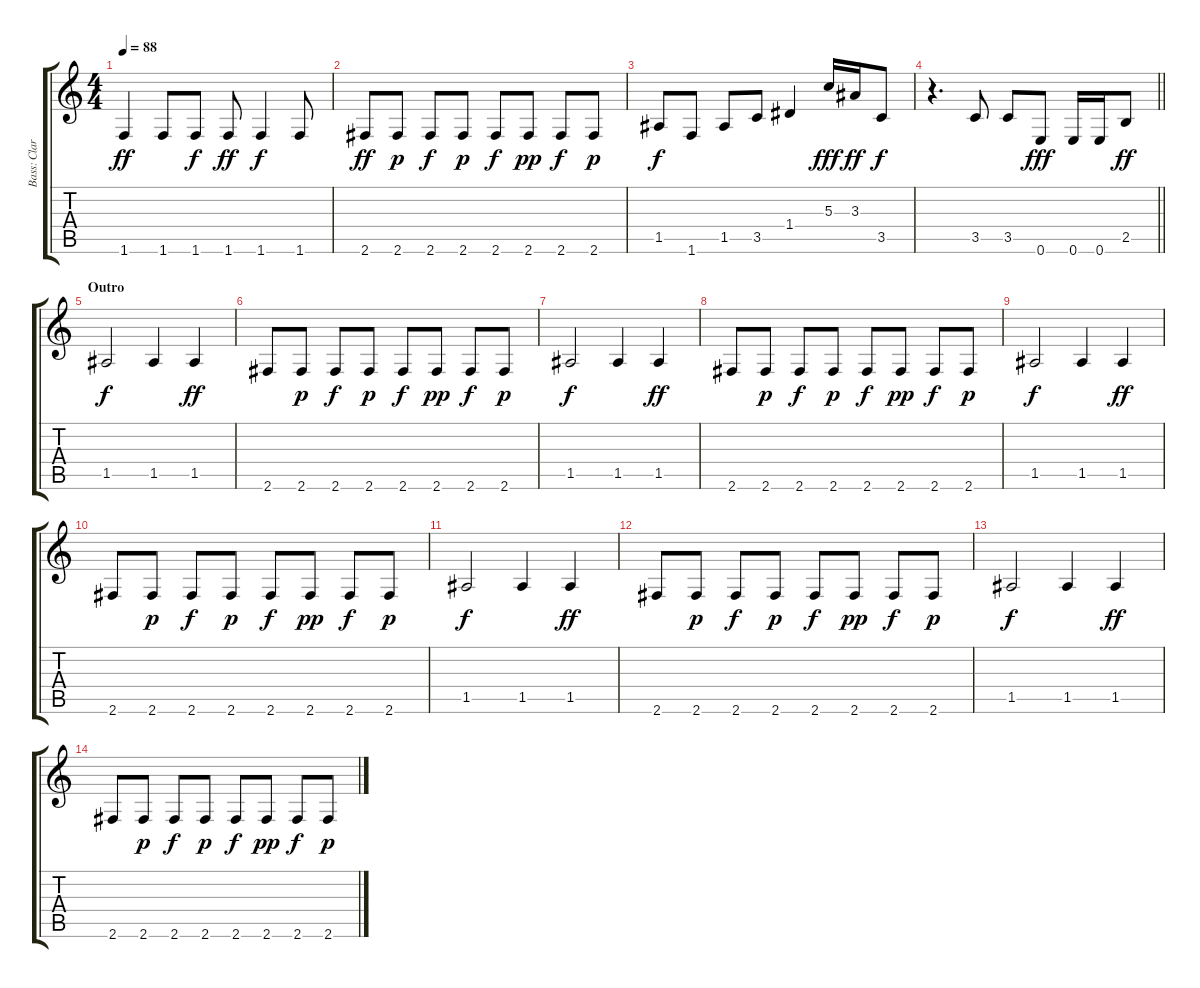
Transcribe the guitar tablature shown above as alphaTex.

\track ("Bass: Clarence Isabell" "Bass: Clar") {instrument electricbassfinger}
\staff {score tabs}
\tuning (E4 B3 G3 D3 A2 E2) {hide}
\ts (4 4)
\tempo 88
\clef g2
\ks c
1.6.4{dy ff} 1.6.8 1.6.8{dy f} 1.6.8{dy ff} 1.6.4{dy f} 1.6.8 |
2.6.8{dy ff} 2.6.8{dy p} 2.6.8{dy f} 2.6.8{dy p} 2.6.8{dy f} 2.6.8{dy pp} 2.6.8{dy f} 2.6.8{dy p} |
1.5.8{dy f} 1.6.8 1.5.8 3.5.8 1.4.4 5.3.16{dy fff} 3.3.16{dy ff} 3.5.8{dy f} |
\barLineRight lightlight
r.4{d} 3.5.8 3.5.8 0.6.8{dy fff} 0.6.16 0.6.16 2.5.8{dy ff} |
\section ("" "Outro")
1.5.2{dy f} 1.5.4 1.5.4{dy ff} |
2.6.8 2.6.8{dy p} 2.6.8{dy f} 2.6.8{dy p} 2.6.8{dy f} 2.6.8{dy pp} 2.6.8{dy f} 2.6.8{dy p} |
1.5.2{dy f} 1.5.4 1.5.4{dy ff} |
2.6.8 2.6.8{dy p} 2.6.8{dy f} 2.6.8{dy p} 2.6.8{dy f} 2.6.8{dy pp} 2.6.8{dy f} 2.6.8{dy p} |
1.5.2{dy f} 1.5.4 1.5.4{dy ff} |
2.6.8 2.6.8{dy p} 2.6.8{dy f} 2.6.8{dy p} 2.6.8{dy f} 2.6.8{dy pp} 2.6.8{dy f} 2.6.8{dy p} |
1.5.2{dy f} 1.5.4 1.5.4{dy ff} |
2.6.8{volume 0} 2.6.8{dy p} 2.6.8{dy f} 2.6.8{dy p} 2.6.8{dy f} 2.6.8{dy pp} 2.6.8{dy f} 2.6.8{dy p} |
1.5.2{dy f} 1.5.4 1.5.4{dy ff} |
2.6.8 2.6.8{dy p} 2.6.8{dy f} 2.6.8{dy p} 2.6.8{dy f} 2.6.8{dy pp} 2.6.8{dy f} 2.6.8{dy p}
